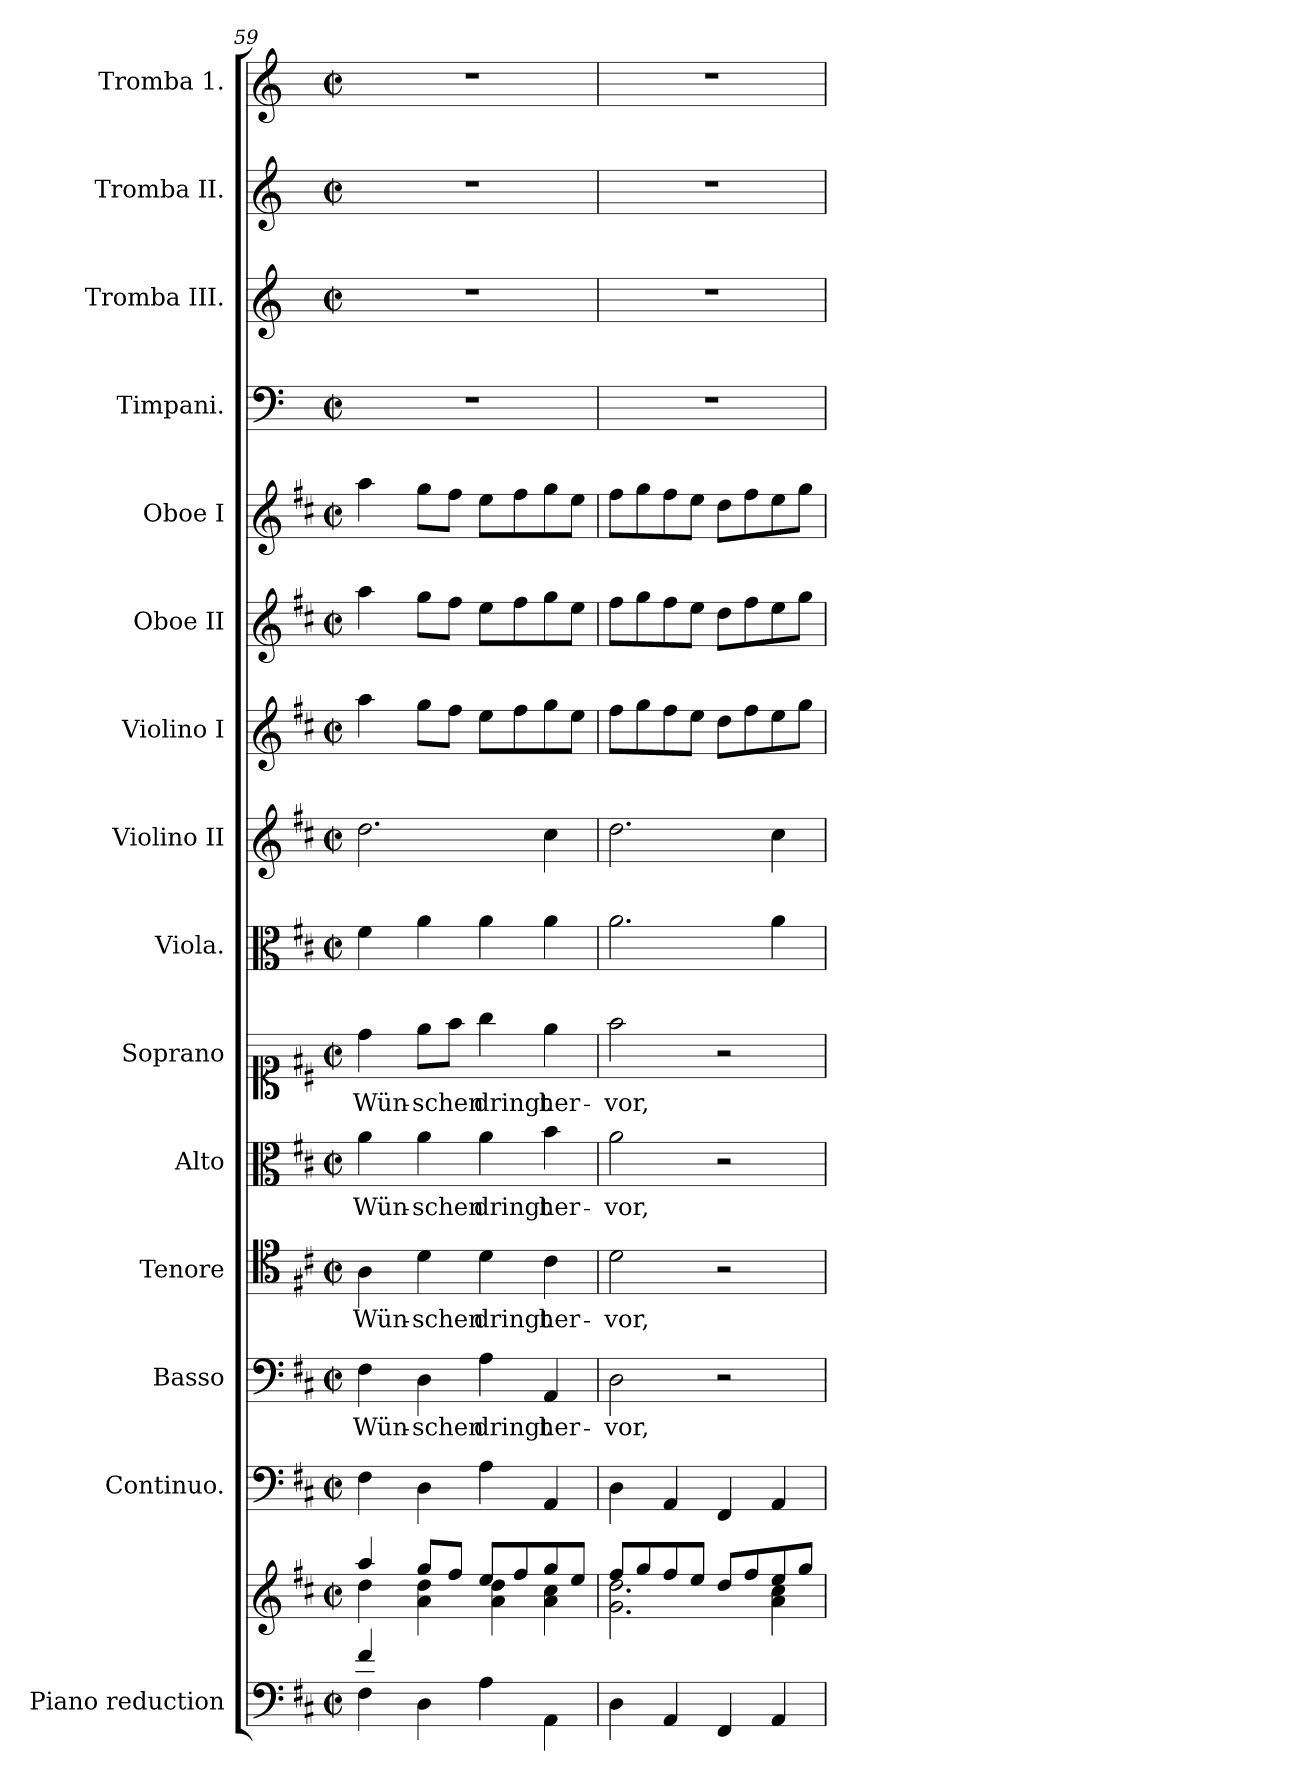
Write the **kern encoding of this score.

**kern	**kern	**kern	**kern	**text	**kern	**text	**kern	**text	**kern	**text	**kern	**kern	**kern	**kern	**kern	**kern	**kern	**kern	**kern
*part15	*part15	*part14	*part13	*part13	*part12	*part12	*part11	*part11	*part10	*part10	*part9	*part8	*part7	*part6	*part5	*part4	*part3	*part2	*part1
*staff16	*staff15	*staff14	*staff13	*staff13	*staff12	*staff12	*staff11	*staff11	*staff10	*staff10	*staff9	*staff8	*staff7	*staff6	*staff5	*staff4	*staff3	*staff2	*staff1
*I"Piano reduction	*	*I"Continuo.	*I"Basso	*	*I"Tenore	*	*I"Alto	*	*I"Soprano	*	*I"Viola.	*I"Violino II	*I"Violino I	*I"Oboe II	*I"Oboe I	*I"Timpani.	*I"Tromba III.	*I"Tromba II.	*I"Tromba 1.
*I'Pno	*	*	*	*	*	*	*	*	*	*	*I'Vla	*	*I'Vln	*I'Ob	*I'Ob	*I'Timp	*	*	*
*clefF4	*clefG2	*clefF4	*clefF4	*	*clefC4	*	*clefC3	*	*clefC1	*	*clefC3	*clefG2	*clefG2	*clefG2	*clefG2	*clefF4	*clefG2	*clefG2	*clefG2
*	*	*	*	*	*	*	*	*	*	*	*	*	*	*	*	*ITrd-1c-2	*ITrd-1c-2	*ITrd-1c-2	*ITrd-1c-2
*k[f#c#]	*k[f#c#]	*k[f#c#]	*k[f#c#]	*	*k[f#c#]	*	*k[f#c#]	*	*k[f#c#]	*	*k[f#c#]	*k[f#c#]	*k[f#c#]	*k[f#c#]	*k[f#c#]	*k[f#c#]	*k[f#c#]	*k[f#c#]	*k[f#c#]
*M2/2	*M2/2	*M2/2	*M2/2	*	*M2/2	*	*M2/2	*	*M2/2	*	*M2/2	*M2/2	*M2/2	*M2/2	*M2/2	*M2/2	*M2/2	*M2/2	*M2/2
*met(c|)	*met(c|)	*met(c|)	*met(c|)	*	*met(c|)	*	*met(c|)	*	*met(c|)	*	*met(c|)	*met(c|)	*met(c|)	*met(c|)	*met(c|)	*met(c|)	*met(c|)	*met(c|)	*met(c|)
=59	=59	=59	=59	=59	=59	=59	=59	=59	=59	=59	=59	=59	=59	=59	=59	=59	=59	=59	=59
*^	*^	*	*	*	*	*	*	*	*	*	*	*	*	*	*	*	*	*	*
!	!	!	!	!	!	!LO:LY:b	!	!LO:LY:b	!	!LO:LY:b	!	!LO:LY:b	!	!	!	!	!	!	!	!	!
4f#/	4F#\	4aa/	4dd\	4F#\	4F#\	Wün-	4A\	Wün-	4a\	Wün-	4dd\	Wün-	4f#\	2.dd\	4aa\	4aa\	4aa\	1r	1r	1r	1r
!	!	!	!	!	!	!LO:LY:b	!	!LO:LY:b	!	!LO:LY:b	!	!LO:LY:b	!	!	!	!	!	!	!	!	!
4ryy	4D\	8gg/L	4a\ 4dd\	4D\	4D\	-schen	4d\	-schen	4a\	-schen	8ee\L	-schen	4a\	.	8gg\L	8gg\L	8gg\L	.	.	.	.
.	.	8ff#/J	.	.	.	.	.	.	.	.	8ff#\J	.	.	.	8ff#\J	8ff#\J	8ff#\J	.	.	.	.
!	!	!	!	!	!	!LO:LY:b	!	!LO:LY:b	!	!LO:LY:b	!	!LO:LY:b	!	!	!	!	!	!	!	!	!
2ryy	4A\	8ee/L	4a\ 4dd\	4A\	4A\	dringt	4d\	dringt	4a\	dringt	4gg\	dringt	4a\	.	8ee\L	8ee\L	8ee\L	.	.	.	.
.	.	8ff#/	.	.	.	.	.	.	.	.	.	.	.	.	8ff#\	8ff#\	8ff#\	.	.	.	.
!	!	!	!	!	!	!LO:LY:b	!	!LO:LY:b	!	!LO:LY:b	!	!LO:LY:b	!	!	!	!	!	!	!	!	!
.	4AA\	8gg/	4a\ 4cc#\	4AA/	4AA/	her-	4c#\	her-	4b\	her-	4ee\	her-	4a\	4cc#\	8gg\	8gg\	8gg\	.	.	.	.
.	.	8ee/J	.	.	.	.	.	.	.	.	.	.	.	.	8ee\J	8ee\J	8ee\J	.	.	.	.
*v	*v	*	*	*	*	*	*	*	*	*	*	*	*	*	*	*	*	*	*	*	*
=60	=60	=60	=60	=60	=60	=60	=60	=60	=60	=60	=60	=60	=60	=60	=60	=60	=60	=60	=60	=60
!	!	!	!	!	!LO:LY:b	!	!LO:LY:b	!	!LO:LY:b	!	!LO:LY:b	!	!	!	!	!	!	!	!	!
4D\	8ff#/L	2.g\ 2.dd\	4D\	2D\	-vor,	2d\	-vor,	2a\	-vor,	2ff#\	-vor,	2.a\	2.dd\	8ff#\L	8ff#\L	8ff#\L	1r	1r	1r	1r
.	8gg/	.	.	.	.	.	.	.	.	.	.	.	.	8gg\	8gg\	8gg\	.	.	.	.
4AA/	8ff#/	.	4AA/	.	.	.	.	.	.	.	.	.	.	8ff#\	8ff#\	8ff#\	.	.	.	.
.	8ee/J	.	.	.	.	.	.	.	.	.	.	.	.	8ee\J	8ee\J	8ee\J	.	.	.	.
4FF#/	8dd/L	.	4FF#/	2r	.	2r	.	2r	.	2r	.	.	.	8dd\L	8dd\L	8dd\L	.	.	.	.
.	8ff#/	.	.	.	.	.	.	.	.	.	.	.	.	8ff#\	8ff#\	8ff#\	.	.	.	.
4AA/	8ee/	4a\ 4cc#\	4AA/	.	.	.	.	.	.	.	.	4a\	4cc#\	8ee\	8ee\	8ee\	.	.	.	.
.	8gg/J	.	.	.	.	.	.	.	.	.	.	.	.	8gg\J	8gg\J	8gg\J	.	.	.	.
*	*v	*v	*	*	*	*	*	*	*	*	*	*	*	*	*	*	*	*	*	*
=	=	=	=	=	=	=	=	=	=	=	=	=	=	=	=	=	=	=	=
*-	*-	*-	*-	*-	*-	*-	*-	*-	*-	*-	*-	*-	*-	*-	*-	*-	*-	*-	*-
